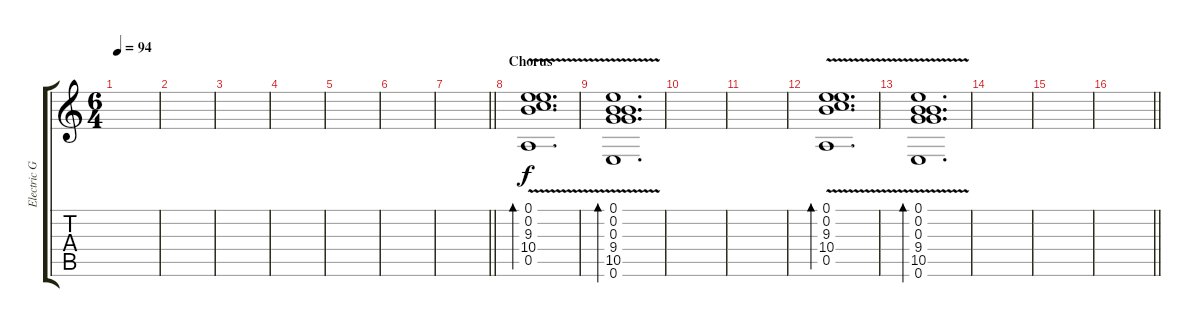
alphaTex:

\track ("Electric Guitar" "Electric G") {instrument overdrivenguitar}
\staff {score tabs}
\tuning (E4 B3 G3 D3 A2 E2) {hide}
\ts (6 4)
\tempo 94
\clef g2
\ks c
|
|
|
|
|
|
\barLineRight lightlight
|
\section ("" "Chorus")
(0.1{v} 0.2{v} 9.3{v} 10.4{v} 0.5{v}).1{d bd 240} |
(0.1{v} 0.2{v} 0.3{v} 9.4{v} 10.5{v} 0.6{v}).1{d bd 480} |
|
|
(0.1{v} 0.2{v} 9.3{v} 10.4{v} 0.5{v}).1{d bd 240} |
(0.1{v} 0.2{v} 0.3{v} 9.4{v} 10.5{v} 0.6{v}).1{d bd 480} |
|
|
\barLineRight lightlight
